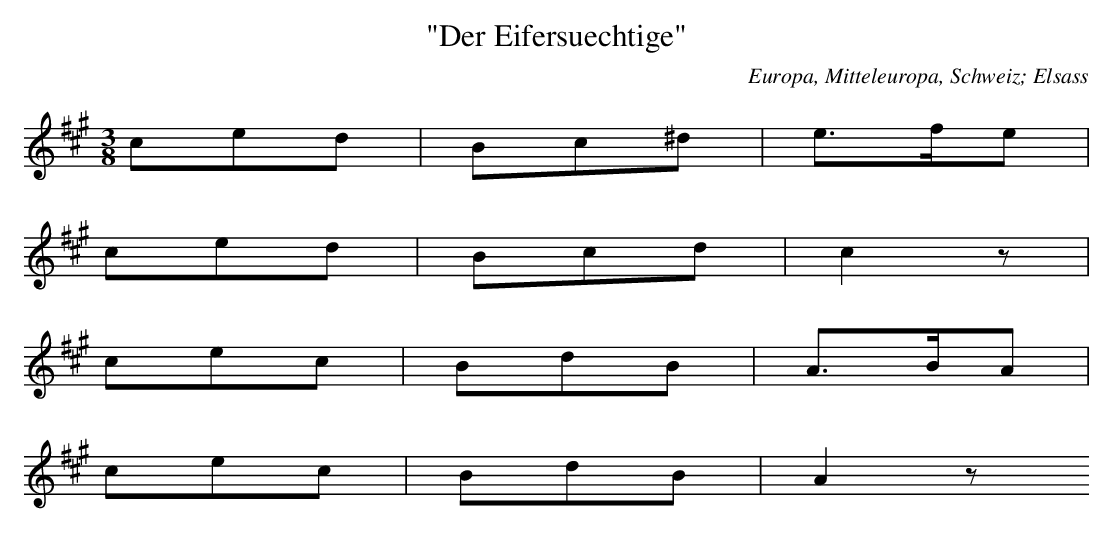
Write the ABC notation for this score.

X:1
T: "Der Eifersuechtige"
O: Europa, Mitteleuropa, Schweiz; Elsass
M: 3/8
L: 1/16
K: A
c2e2d2 | B2c2^d2 | e3fe2 |
c2e2d2 | B2c2d2 | c4z2 |
c2e2c2 | B2d2B2 | A3BA2 |
c2e2c2 | B2d2B2 | A4z2
